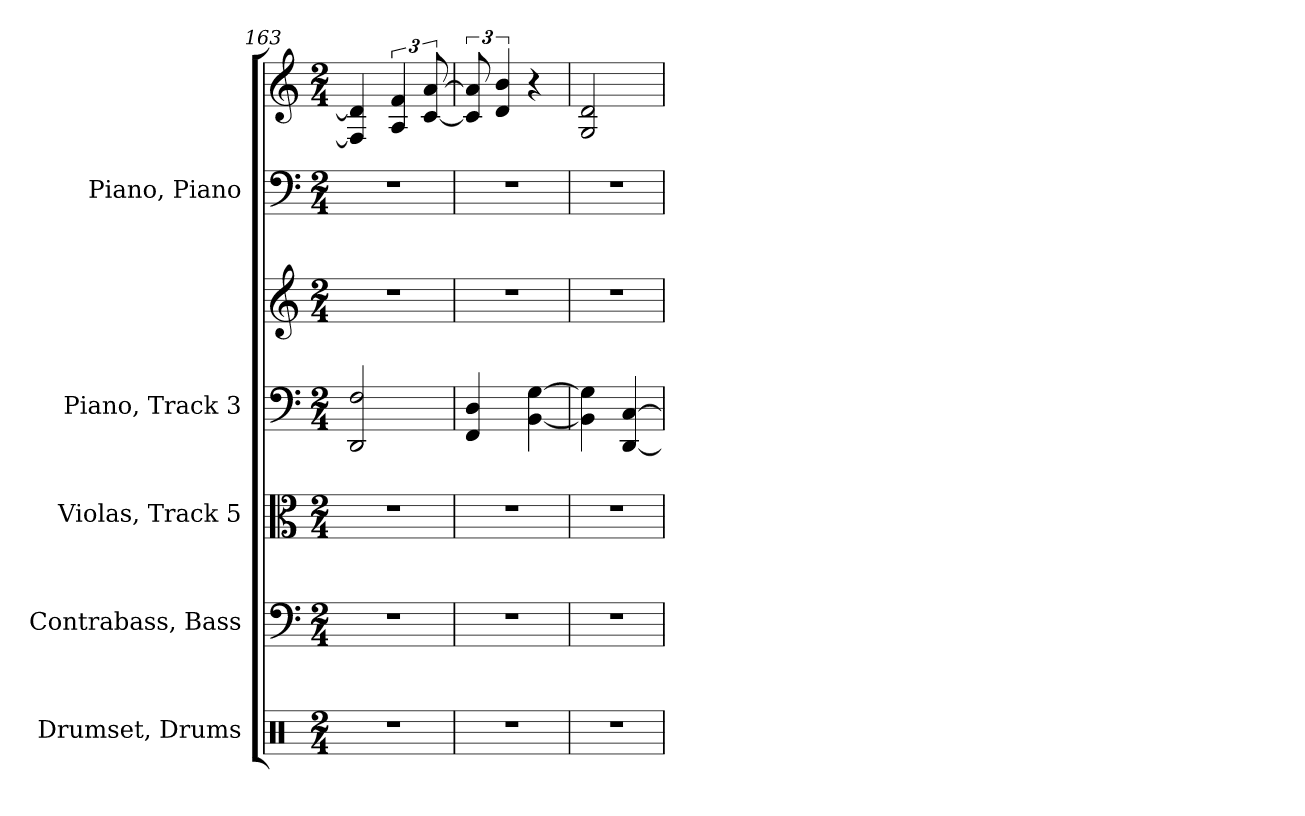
**kern	**kern	**kern	**kern	**kern	**kern	**kern
*part5	*part4	*part3	*part2	*part2	*part1	*part1
*staff7	*staff6	*staff5	*staff4	*staff3	*staff2	*staff1
*I"Drumset, Drums	*I"Contrabass, Bass	*I"Violas, Track  5	*I"Piano, Track  3	*	*I"Piano, Piano	*
*I'D. Set	*I'Cb.	*I'Vlas.	*I'Pno.	*	*I'Pno.	*
*clefX	*clefF4	*clefC3	*clefF4	*clefG2	*clefF4	*clefG2
*	*ITrd7c12	*	*	*	*	*
*k[]	*k[]	*k[]	*k[]	*k[]	*k[]	*k[]
*M2/4	*M2/4	*M2/4	*M2/4	*M2/4	*M2/4	*M2/4
=163	=163	=163	=163	=163	=163	=163
2r	2r	2r	2DD/ 2F/	2r	2r	4F/] 4d/]
.	.	.	.	.	.	6A/ 6f/
.	.	.	.	.	.	[12c/ [12a/
=164	=164	=164	=164	=164	=164	=164
2r	2r	2r	4FF/ 4D/	2r	2r	12c/] 12a/]
.	.	.	.	.	.	6d/ 6b/
.	.	.	[4BB\ [4G\	.	.	4r
=165	=165	=165	=165	=165	=165	=165
2r	2r	2r	4BB\] 4G\]	2r	2r	2G/ 2d/
.	.	.	[4DD/ [4C/	.	.	.
=	=	=	=	=	=	=
*-	*-	*-	*-	*-	*-	*-
